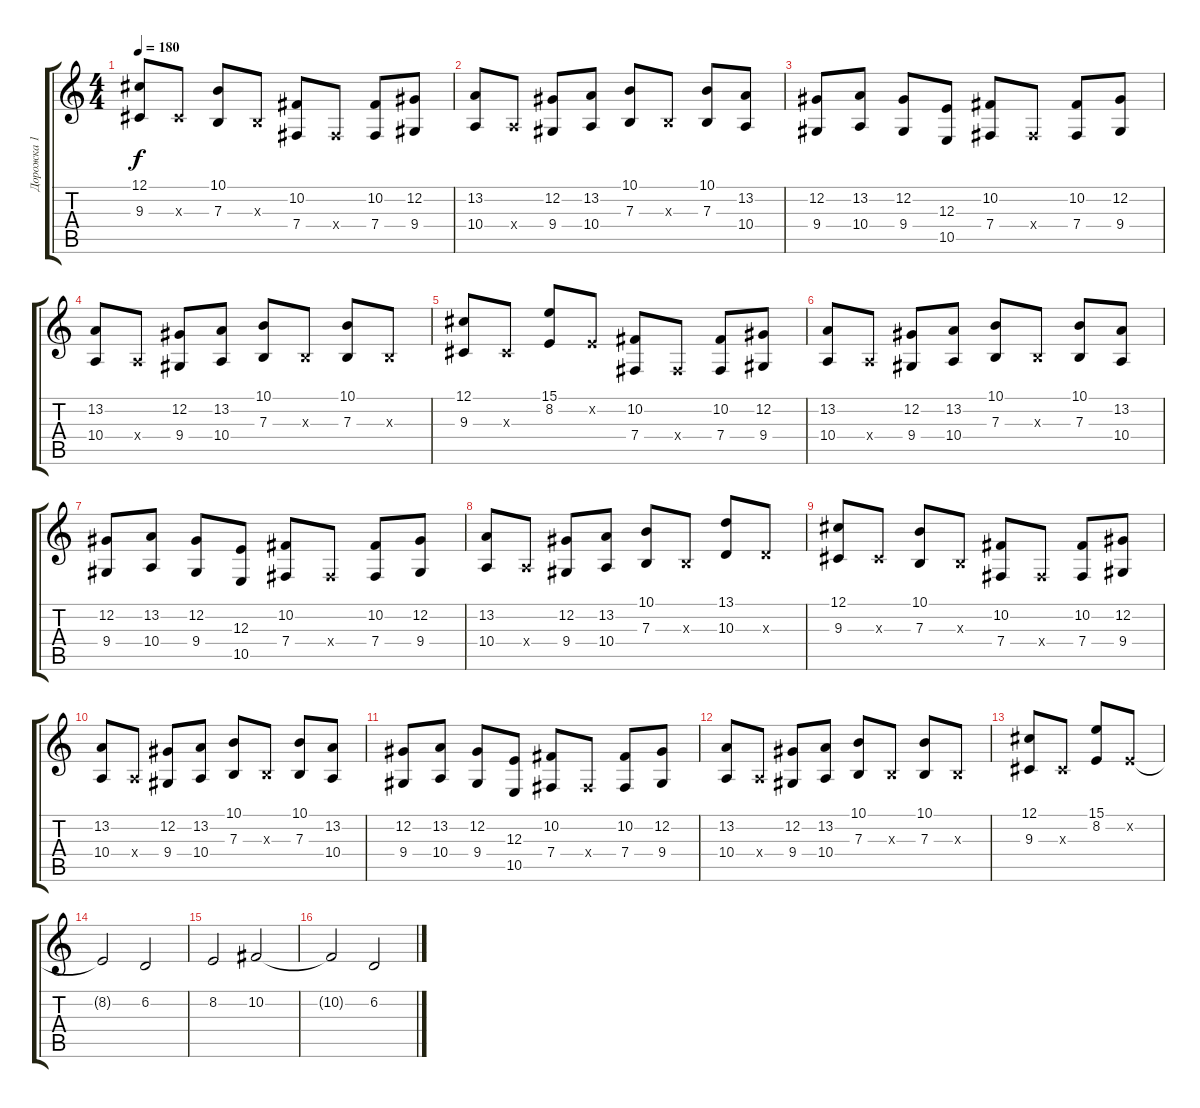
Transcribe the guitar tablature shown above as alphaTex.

\track ("Дорожка 1" "Дорожка 1") {instrument tremolostrings}
\staff {score tabs}
\tuning (Db4 Ab3 E3 B2 Gb2 Db2) {hide}
\ts (4 4)
\tempo 180
\clef g2
\ks c
(12.1 9.3).8{dy f} 9.3{x}.8 (10.1 7.3).8 7.3{x}.8 (10.2 7.4).8 7.4{x}.8 (10.2 7.4).8 (12.2 9.4).8 |
(13.2 10.4).8 10.4{x}.8 (12.2 9.4).8 (13.2 10.4).8 (10.1 7.3).8 7.3{x}.8 (10.1 7.3).8 (13.2 10.4).8 |
(12.2 9.4).8 (13.2 10.4).8 (12.2 9.4).8 (12.3 10.5).8 (10.2 7.4).8 7.4{x}.8 (10.2 7.4).8 (12.2 9.4).8 |
(13.2 10.4).8 10.4{x}.8 (12.2 9.4).8 (13.2 10.4).8 (10.1 7.3).8 7.3{x}.8 (10.1 7.3).8 7.3{x}.8 |
(12.1 9.3).8 9.3{x}.8 (15.1 8.2).8 8.2{x}.8 (10.2 7.4).8 7.4{x}.8 (10.2 7.4).8 (12.2 9.4).8 |
(13.2 10.4).8 10.4{x}.8 (12.2 9.4).8 (13.2 10.4).8 (10.1 7.3).8 7.3{x}.8 (10.1 7.3).8 (13.2 10.4).8 |
(12.2 9.4).8 (13.2 10.4).8 (12.2 9.4).8 (12.3 10.5).8 (10.2 7.4).8 7.4{x}.8 (10.2 7.4).8 (12.2 9.4).8 |
(13.2 10.4).8 10.4{x}.8 (12.2 9.4).8 (13.2 10.4).8 (10.1 7.3).8 7.3{x}.8 (13.1 10.3).8 10.3{x}.8 |
(12.1 9.3).8 9.3{x}.8 (10.1 7.3).8 7.3{x}.8 (10.2 7.4).8 7.4{x}.8 (10.2 7.4).8 (12.2 9.4).8 |
(13.2 10.4).8 10.4{x}.8 (12.2 9.4).8 (13.2 10.4).8 (10.1 7.3).8 7.3{x}.8 (10.1 7.3).8 (13.2 10.4).8 |
(12.2 9.4).8 (13.2 10.4).8 (12.2 9.4).8 (12.3 10.5).8 (10.2 7.4).8 7.4{x}.8 (10.2 7.4).8 (12.2 9.4).8 |
(13.2 10.4).8 10.4{x}.8 (12.2 9.4).8 (13.2 10.4).8 (10.1 7.3).8 7.3{x}.8 (10.1 7.3).8 7.3{x}.8 |
(12.1 9.3).8 9.3{x}.8 (15.1 8.2).8 8.2{x}.8 |
8.2{t}.2 6.2.2 |
8.2.2 10.2.2 |
10.2{t}.2 6.2.2
